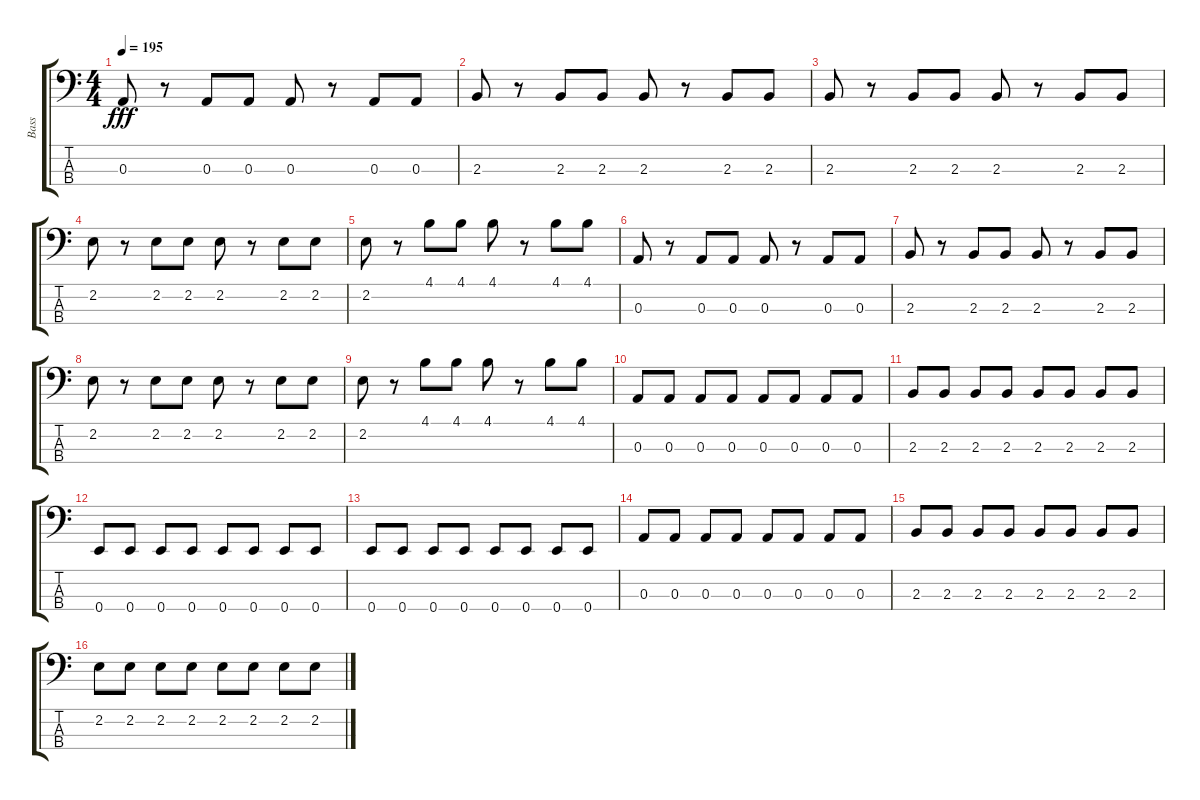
\track ("Bass" "Bass") {instrument electricbasspick}
\staff {score tabs}
\tuning (G2 D2 A1 E1) {hide}
\ts (4 4)
\tempo 195
\clef f4
\ks c
0.3.8{dy fff} r.8 0.3.8 0.3.8 0.3.8 r.8 0.3.8 0.3.8 |
2.3.8 r.8 2.3.8 2.3.8 2.3.8 r.8 2.3.8 2.3.8 |
2.3.8 r.8 2.3.8 2.3.8 2.3.8 r.8 2.3.8 2.3.8 |
2.2.8 r.8 2.2.8 2.2.8 2.2.8 r.8 2.2.8 2.2.8 |
2.2.8 r.8 4.1.8 4.1.8 4.1.8 r.8 4.1.8 4.1.8 |
0.3.8 r.8 0.3.8 0.3.8 0.3.8 r.8 0.3.8 0.3.8 |
2.3.8 r.8 2.3.8 2.3.8 2.3.8 r.8 2.3.8 2.3.8 |
2.2.8 r.8 2.2.8 2.2.8 2.2.8 r.8 2.2.8 2.2.8 |
2.2.8 r.8 4.1.8 4.1.8 4.1.8 r.8 4.1.8 4.1.8 |
0.3.8 0.3.8 0.3.8 0.3.8 0.3.8 0.3.8 0.3.8 0.3.8 |
2.3.8 2.3.8 2.3.8 2.3.8 2.3.8 2.3.8 2.3.8 2.3.8 |
0.4.8 0.4.8 0.4.8 0.4.8 0.4.8 0.4.8 0.4.8 0.4.8 |
0.4.8 0.4.8 0.4.8 0.4.8 0.4.8 0.4.8 0.4.8 0.4.8 |
0.3.8 0.3.8 0.3.8 0.3.8 0.3.8 0.3.8 0.3.8 0.3.8 |
2.3.8 2.3.8 2.3.8 2.3.8 2.3.8 2.3.8 2.3.8 2.3.8 |
2.2.8 2.2.8 2.2.8 2.2.8 2.2.8 2.2.8 2.2.8 2.2.8
